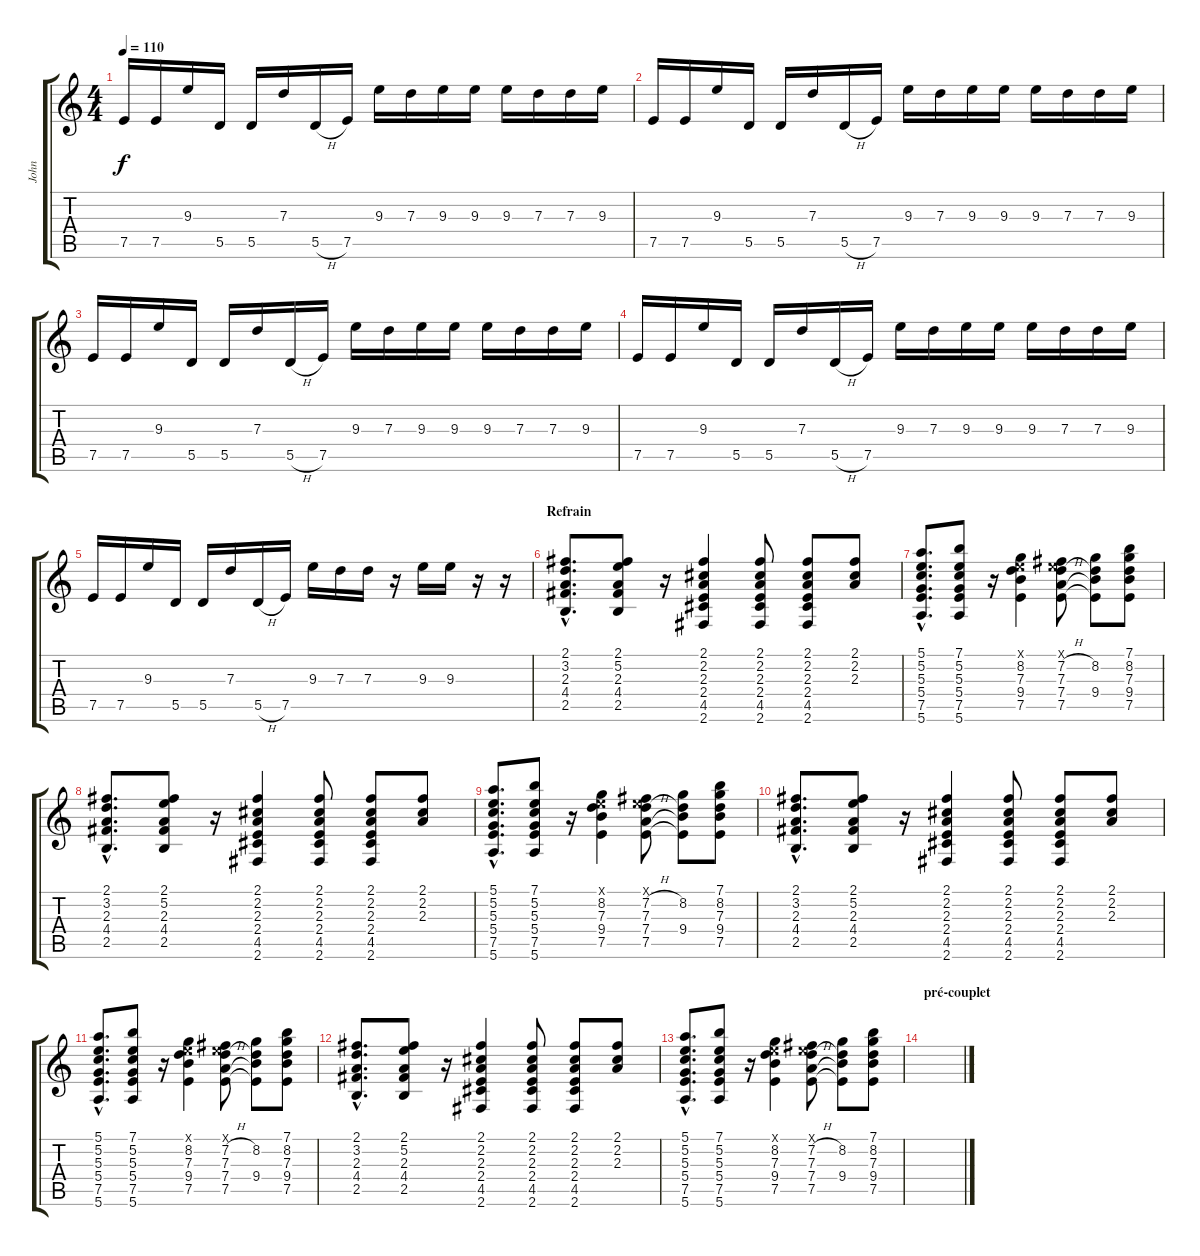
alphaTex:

\track ("John" "John") {instrument overdrivenguitar}
\staff {score tabs}
\tuning (E4 B3 G3 D3 A2 E2) {hide}
\ts (4 4)
\tempo 110
\clef g2
\ks c
7.5.16{dy f balance 16 instrument electricguitarclean} 7.5.16 9.3.16 5.5.16 5.5.16 7.3.16 5.5{h}.16 7.5.16 9.3.16 7.3.16 9.3.16 9.3.16 9.3.16 7.3.16 7.3.16 9.3.16 |
7.5.16{volume 10 balance 16 instrument electricguitarclean} 7.5.16 9.3.16 5.5.16 5.5.16 7.3.16 5.5{h}.16 7.5.16 9.3.16 7.3.16 9.3.16 9.3.16 9.3.16 7.3.16 7.3.16 9.3.16 |
7.5.16{balance 16 instrument electricguitarclean} 7.5.16 9.3.16 5.5.16 5.5.16 7.3.16 5.5{h}.16 7.5.16 9.3.16 7.3.16 9.3.16 9.3.16 9.3.16 7.3.16 7.3.16 9.3.16 |
7.5.16{balance 16 instrument electricguitarclean} 7.5.16 9.3.16 5.5.16 5.5.16 7.3.16 5.5{h}.16 7.5.16 9.3.16 7.3.16 9.3.16 9.3.16 9.3.16 7.3.16 7.3.16 9.3.16 |
7.5.16{balance 16 instrument electricguitarclean} 7.5.16 9.3.16 5.5.16 5.5.16 7.3.16 5.5{h}.16 7.5.16 9.3.16 7.3.16 7.3.16 r.16 9.3.16 9.3.16 r.16 r.16 |
\section ("" "Refrain")
(2.1{hac} 3.2{hac} 2.3{hac} 4.4{hac} 2.5{hac}).8{d volume 12 balance 12 instrument electricguitarclean} (2.1 5.2 2.3 4.4 2.5).8 r.16 (2.1 2.2 2.3 2.4 4.5 2.6).4 (2.1 2.2 2.3 2.4 4.5 2.6).8 (2.1 2.2 2.3 2.4 4.5 2.6).8 (2.1 2.2 2.3).8 |
(5.1{hac} 5.2{hac} 5.3{hac} 5.4{hac} 7.5{hac} 5.6{hac}).8{d} (7.1 5.2 5.3 5.4 7.5 5.6).8 r.16 (0.1{x} 8.2 7.3 9.4 7.5).4 (0.1{x} 7.2{h} 7.3 7.4{h} 7.5).8 (8.2 7.3{t} 9.4 7.5{t}).8 (7.1 8.2 7.3 9.4 7.5).8 |
(2.1{hac} 3.2{hac} 2.3{hac} 4.4{hac} 2.5{hac}).8{d} (2.1 5.2 2.3 4.4 2.5).8 r.16 (2.1 2.2 2.3 2.4 4.5 2.6).4 (2.1 2.2 2.3 2.4 4.5 2.6).8 (2.1 2.2 2.3 2.4 4.5 2.6).8 (2.1 2.2 2.3).8 |
(5.1{hac} 5.2{hac} 5.3{hac} 5.4{hac} 7.5{hac} 5.6{hac}).8{d} (7.1 5.2 5.3 5.4 7.5 5.6).8 r.16 (0.1{x} 8.2 7.3 9.4 7.5).4 (0.1{x} 7.2{h} 7.3 7.4{h} 7.5).8 (8.2 7.3{t} 9.4 7.5{t}).8 (7.1 8.2 7.3 9.4 7.5).8 |
(2.1{hac} 3.2{hac} 2.3{hac} 4.4{hac} 2.5{hac}).8{d} (2.1 5.2 2.3 4.4 2.5).8 r.16 (2.1 2.2 2.3 2.4 4.5 2.6).4 (2.1 2.2 2.3 2.4 4.5 2.6).8 (2.1 2.2 2.3 2.4 4.5 2.6).8 (2.1 2.2 2.3).8 |
(5.1{hac} 5.2{hac} 5.3{hac} 5.4{hac} 7.5{hac} 5.6{hac}).8{d} (7.1 5.2 5.3 5.4 7.5 5.6).8 r.16 (0.1{x} 8.2 7.3 9.4 7.5).4 (0.1{x} 7.2{h} 7.3 7.4{h} 7.5).8 (8.2 7.3{t} 9.4 7.5{t}).8 (7.1 8.2 7.3 9.4 7.5).8 |
(2.1{hac} 3.2{hac} 2.3{hac} 4.4{hac} 2.5{hac}).8{d} (2.1 5.2 2.3 4.4 2.5).8 r.16 (2.1 2.2 2.3 2.4 4.5 2.6).4 (2.1 2.2 2.3 2.4 4.5 2.6).8 (2.1 2.2 2.3 2.4 4.5 2.6).8 (2.1 2.2 2.3).8 |
(5.1{hac} 5.2{hac} 5.3{hac} 5.4{hac} 7.5{hac} 5.6{hac}).8{d} (7.1 5.2 5.3 5.4 7.5 5.6).8 r.16 (0.1{x} 8.2 7.3 9.4 7.5).4 (0.1{x} 7.2{h} 7.3 7.4{h} 7.5).8 (8.2 7.3{t} 9.4 7.5{t}).8 (7.1 8.2 7.3 9.4 7.5).8 |
\section ("" "pré-couplet")
